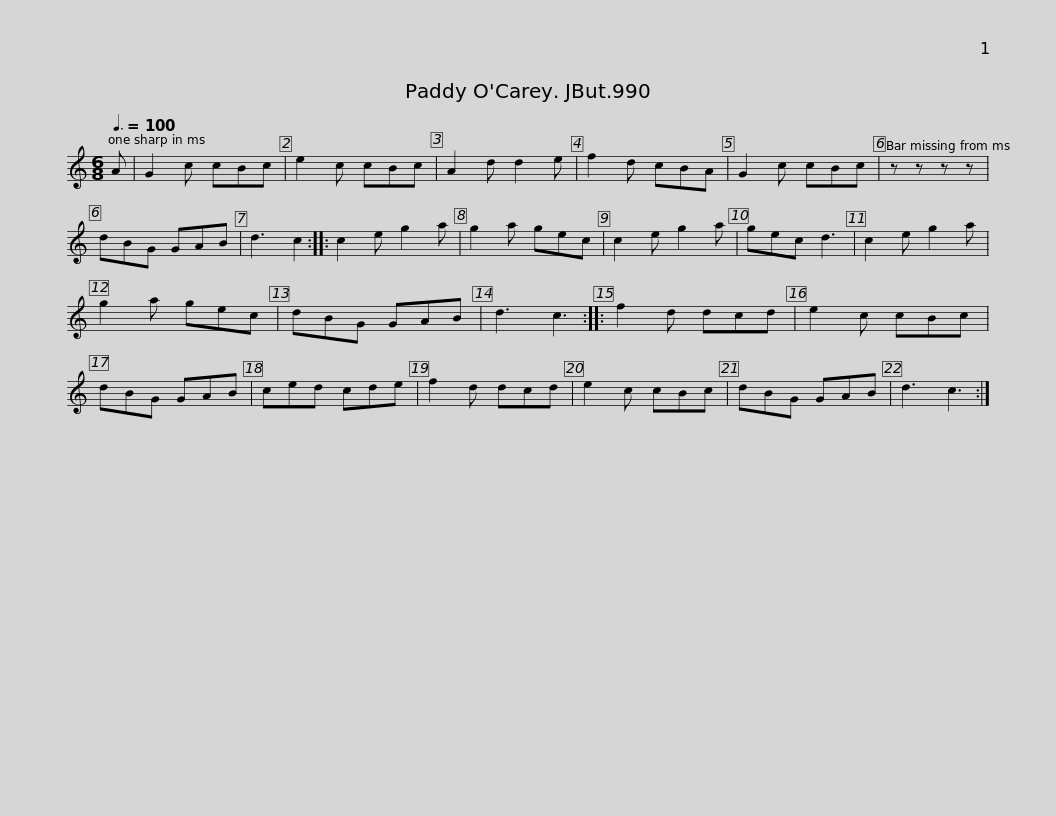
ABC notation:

X:1
L:1/8
Q:3/8=100
M:6/8
I:linebreak $
K:C
V:1 treble
V:1
 A | G2 c cBc | e2 c cBc | A2 d d2 e | f2 d cBA | %5
 G2 c cBc | z z z z | dBG GAB | d3 c2 :: c2 e g2 a |$ %10
 g2 a gec | c2 e g2 a | gec d3 | c2 e g2 a | g2 a gec | %15
 dBG GAB | d3 c3 :: f2 d dcd | e2 c cBc |$ dBG GAB | %20
 ced cde | f2 d dcd | e2 c cBc | dBG GAB | d3 c3 :| %25
